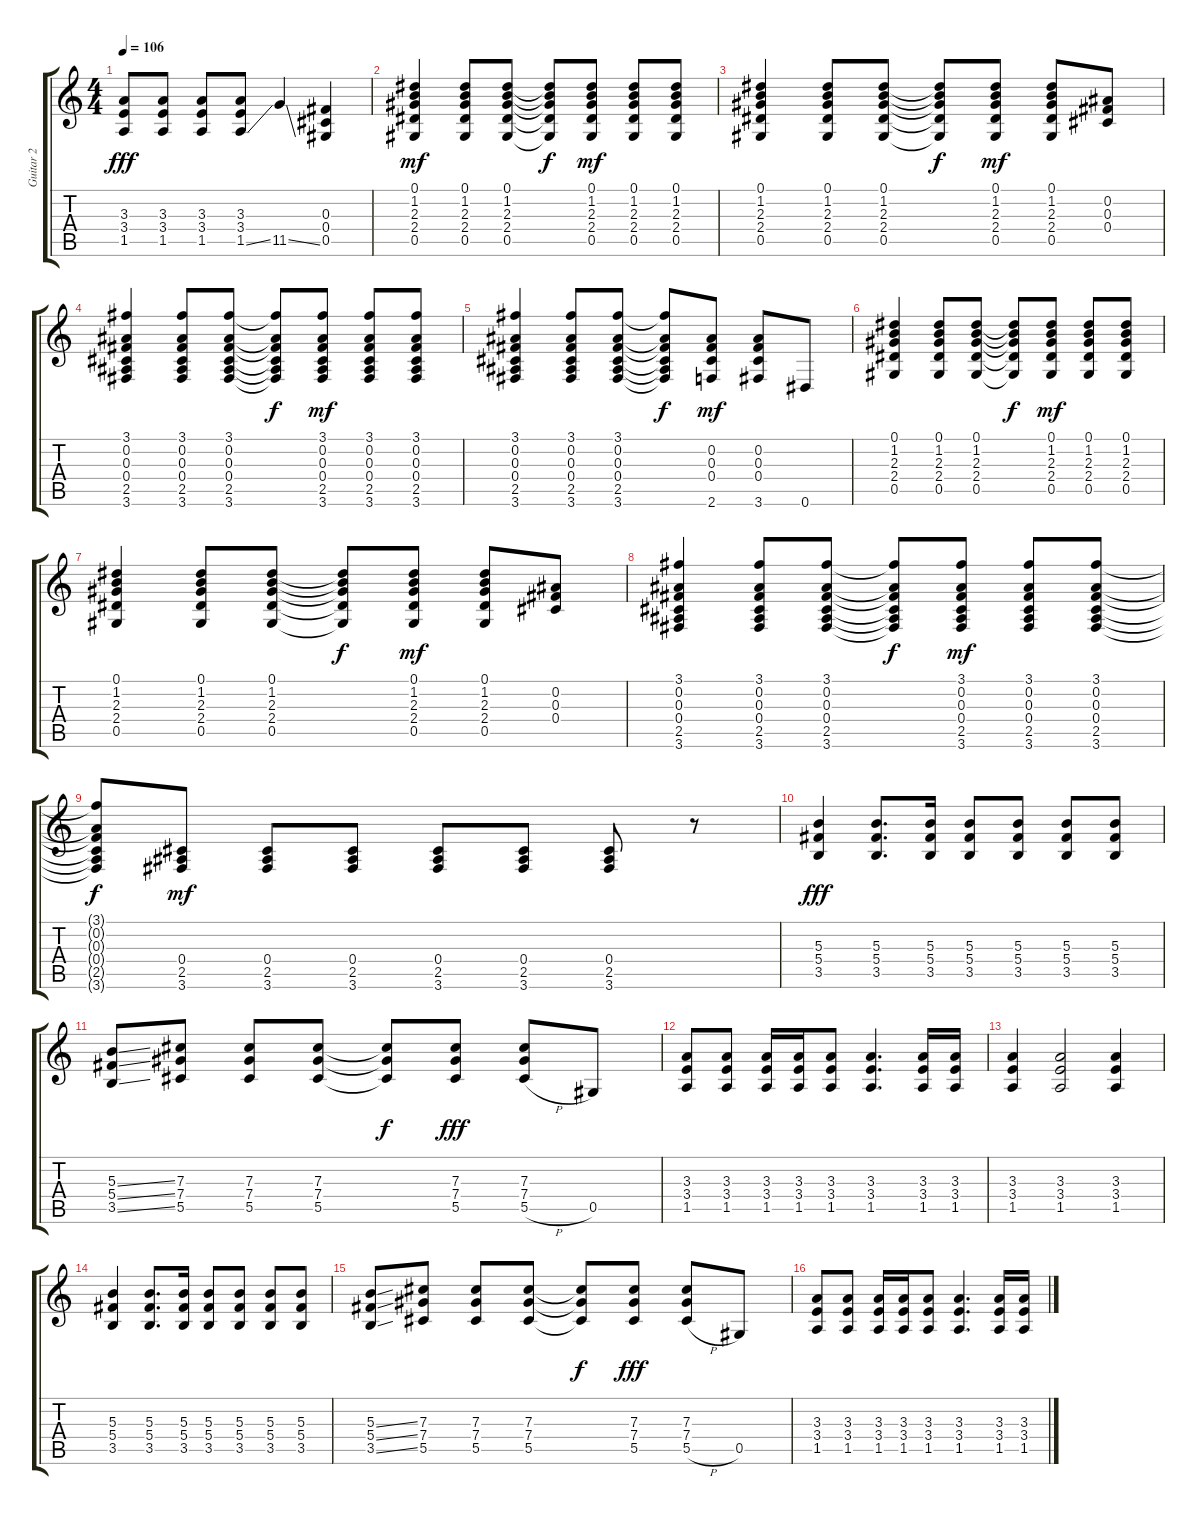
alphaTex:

\track ("Guitar 2" "Guitar 2") {instrument electricguitarclean}
\staff {score tabs}
\tuning (Eb4 Bb3 Gb3 Db3 Ab2 Eb2) {hide}
\ts (4 4)
\tempo 106
\clef g2
\ks c
(3.3 3.4 1.5).8{dy fff} (3.3 3.4 1.5).8 (3.3 3.4 1.5).8 (3.3 3.4 1.5{ss}).8 11.5{ss}.4 (0.3 0.4 0.5).4 |
(0.1 1.2 2.3 2.4 0.5).4{dy mf} (0.1 1.2 2.3 2.4 0.5).8 (0.1 1.2 2.3 2.4 0.5).8 (0.1{t} 1.2{t} 2.3{t} 2.4{t} 0.5{t}).8{dy f} (0.1 1.2 2.3 2.4 0.5).8{dy mf} (0.1 1.2 2.3 2.4 0.5).8 (0.1 1.2 2.3 2.4 0.5).8 |
(0.1 1.2 2.3 2.4 0.5).4 (0.1 1.2 2.3 2.4 0.5).8 (0.1 1.2 2.3 2.4 0.5).8 (0.1{t} 1.2{t} 2.3{t} 2.4{t} 0.5{t}).8{dy f} (0.1 1.2 2.3 2.4 0.5).8{dy mf} (0.1 1.2 2.3 2.4 0.5).8 (0.2 0.3 0.4).8 |
(3.1 0.2 0.3 0.4 2.5 3.6).4 (3.1 0.2 0.3 0.4 2.5 3.6).8 (3.1 0.2 0.3 0.4 2.5 3.6).8 (3.1{t} 0.2{t} 0.3{t} 0.4{t} 2.5{t} 3.6{t}).8{dy f} (3.1 0.2 0.3 0.4 2.5 3.6).8{dy mf} (3.1 0.2 0.3 0.4 2.5 3.6).8 (3.1 0.2 0.3 0.4 2.5 3.6).8 |
(3.1 0.2 0.3 0.4 2.5 3.6).4 (3.1 0.2 0.3 0.4 2.5 3.6).8 (3.1 0.2 0.3 0.4 2.5 3.6).8 (3.1{t} 0.2{t} 0.3{t} 0.4{t} 2.5{t} 3.6{t}).8{dy f} (0.2 0.3 0.4 2.6).8{dy mf} (0.2 0.3 0.4 3.6).8 0.6.8 |
(0.1 1.2 2.3 2.4 0.5).4 (0.1 1.2 2.3 2.4 0.5).8 (0.1 1.2 2.3 2.4 0.5).8 (0.1{t} 1.2{t} 2.3{t} 2.4{t} 0.5{t}).8{dy f} (0.1 1.2 2.3 2.4 0.5).8{dy mf} (0.1 1.2 2.3 2.4 0.5).8 (0.1 1.2 2.3 2.4 0.5).8 |
(0.1 1.2 2.3 2.4 0.5).4 (0.1 1.2 2.3 2.4 0.5).8 (0.1 1.2 2.3 2.4 0.5).8 (0.1{t} 1.2{t} 2.3{t} 2.4{t} 0.5{t}).8{dy f} (0.1 1.2 2.3 2.4 0.5).8{dy mf} (0.1 1.2 2.3 2.4 0.5).8 (0.2 0.3 0.4).8 |
(3.1 0.2 0.3 0.4 2.5 3.6).4 (3.1 0.2 0.3 0.4 2.5 3.6).8 (3.1 0.2 0.3 0.4 2.5 3.6).8 (3.1{t} 0.2{t} 0.3{t} 0.4{t} 2.5{t} 3.6{t}).8{dy f} (3.1 0.2 0.3 0.4 2.5 3.6).8{dy mf} (3.1 0.2 0.3 0.4 2.5 3.6).8 (3.1 0.2 0.3 0.4 2.5 3.6).8 |
(3.1{t} 0.2{t} 0.3{t} 0.4{t} 2.5{t} 3.6{t}).8{dy f} (0.4 2.5 3.6).8{dy mf} (0.4 2.5 3.6).8 (0.4 2.5 3.6).8 (0.4 2.5 3.6).8 (0.4 2.5 3.6).8 (0.4 2.5 3.6).8 r.8 |
(5.3 5.4 3.5).4{dy fff} (5.3 5.4 3.5).8{d} (5.3 5.4 3.5).16 (5.3 5.4 3.5).8 (5.3 5.4 3.5).8 (5.3 5.4 3.5).8 (5.3 5.4 3.5).8 |
(5.3{ss} 5.4{ss} 3.5{ss}).8 (7.3 7.4 5.5).8 (7.3 7.4 5.5).8 (7.3 7.4 5.5).8 (7.3{t} 7.4{t} 5.5{t}).8{dy f} (7.3 7.4 5.5).8{dy fff} (7.3 7.4 5.5{h}).8 0.5.8 |
(3.3 3.4 1.5).8 (3.3 3.4 1.5).8 (3.3 3.4 1.5).16 (3.3 3.4 1.5).16 (3.3 3.4 1.5).8 (3.3 3.4 1.5).4{d} (3.3 3.4 1.5).16 (3.3 3.4 1.5).16 |
(3.3 3.4 1.5).4 (3.3 3.4 1.5).2 (3.3 3.4 1.5).4 |
(5.3 5.4 3.5).4 (5.3 5.4 3.5).8{d} (5.3 5.4 3.5).16 (5.3 5.4 3.5).8 (5.3 5.4 3.5).8 (5.3 5.4 3.5).8 (5.3 5.4 3.5).8 |
(5.3{ss} 5.4{ss} 3.5{ss}).8 (7.3 7.4 5.5).8 (7.3 7.4 5.5).8 (7.3 7.4 5.5).8 (7.3{t} 7.4{t} 5.5{t}).8{dy f} (7.3 7.4 5.5).8{dy fff} (7.3 7.4 5.5{h}).8 0.5.8 |
(3.3 3.4 1.5).8 (3.3 3.4 1.5).8 (3.3 3.4 1.5).16 (3.3 3.4 1.5).16 (3.3 3.4 1.5).8 (3.3 3.4 1.5).4{d} (3.3 3.4 1.5).16 (3.3 3.4 1.5).16
